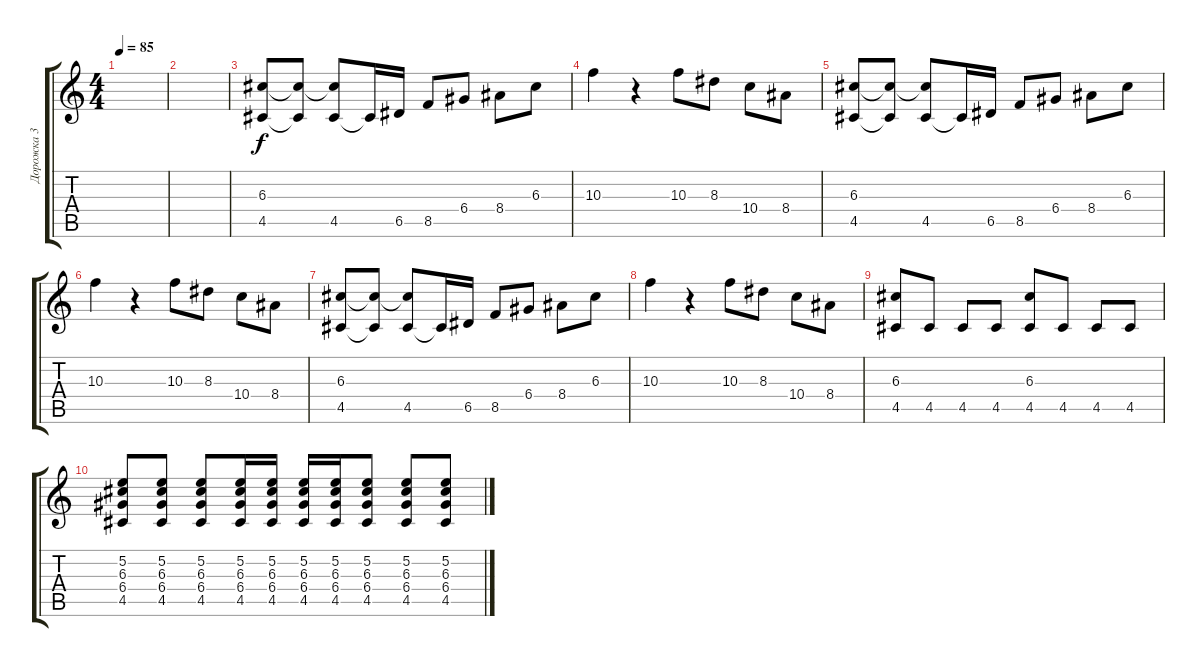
\track ("Дорожка 3" "Дорожка 3") {instrument acousticguitarsteel}
\staff {score tabs}
\tuning (E4 B3 G3 D3 A2 E2) {hide}
\ts (4 4)
\tempo 85
\clef g2
\ks c
|
|
(6.3 4.5).8 (6.3{t} 4.5{t}).8 (6.3{t} 4.5).8 4.5{t}.16 6.5.16 8.5.8 6.4.8 8.4.8 6.3.8 |
10.3.4 r.4 10.3.8 8.3.8 10.4.8 8.4.8 |
(6.3 4.5).8 (6.3{t} 4.5{t}).8 (6.3{t} 4.5).8 4.5{t}.16 6.5.16 8.5.8 6.4.8 8.4.8 6.3.8 |
10.3.4 r.4 10.3.8 8.3.8 10.4.8 8.4.8 |
(6.3 4.5).8 (6.3{t} 4.5{t}).8 (6.3{t} 4.5).8 4.5{t}.16 6.5.16 8.5.8 6.4.8 8.4.8 6.3.8 |
10.3.4 r.4 10.3.8 8.3.8 10.4.8 8.4.8 |
(6.3 4.5).8 4.5.8 4.5.8 4.5.8 (6.3 4.5).8 4.5.8 4.5.8 4.5.8 |
(5.2 6.3 6.4 4.5).8 (5.2 6.3 6.4 4.5).8 (5.2 6.3 6.4 4.5).8 (5.2 6.3 6.4 4.5).16 (5.2 6.3 6.4 4.5).16 (5.2 6.3 6.4 4.5).16 (5.2 6.3 6.4 4.5).16 (5.2 6.3 6.4 4.5).8 (5.2 6.3 6.4 4.5).8 (5.2 6.3 6.4 4.5).8
